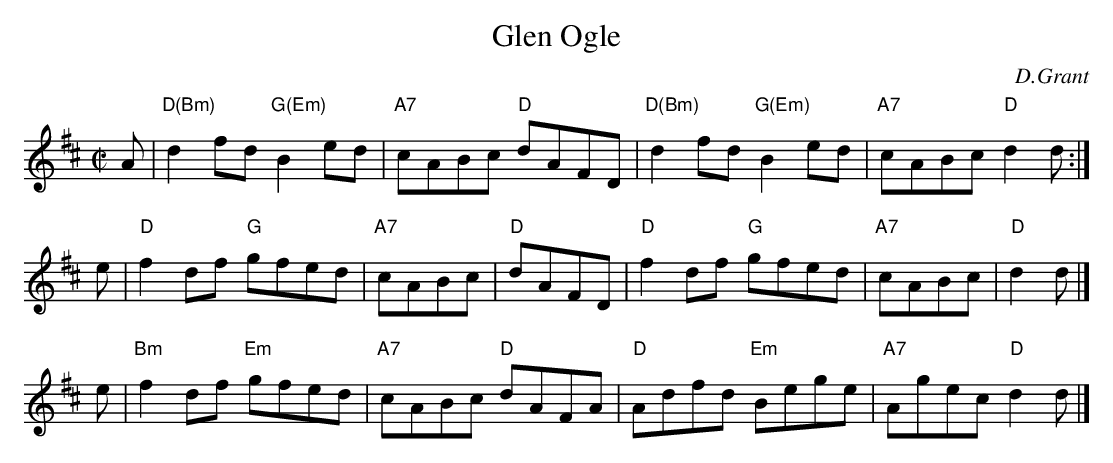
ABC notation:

X:1
T: Glen Ogle
C: D.Grant
M: C|
L: 1/8
K: D
A | "D(Bm)"d2fd "G(Em)"B2ed | "A7"cABc "D"dAFD | "D(Bm)"d2fd "G(Em)"B2ed | "A7"cABc "D"d2d :|
e | "D"f2df "G"gfed | "A7"cABc | "D"dAFD | "D"f2df "G"gfed | "A7"cABc | "D"d2d |]
e | "Bm"f2df "Em"gfed | "A7"cABc "D"dAFA | "D"Adfd "Em"Bege | "A7"Agec "D"d2 d |]
